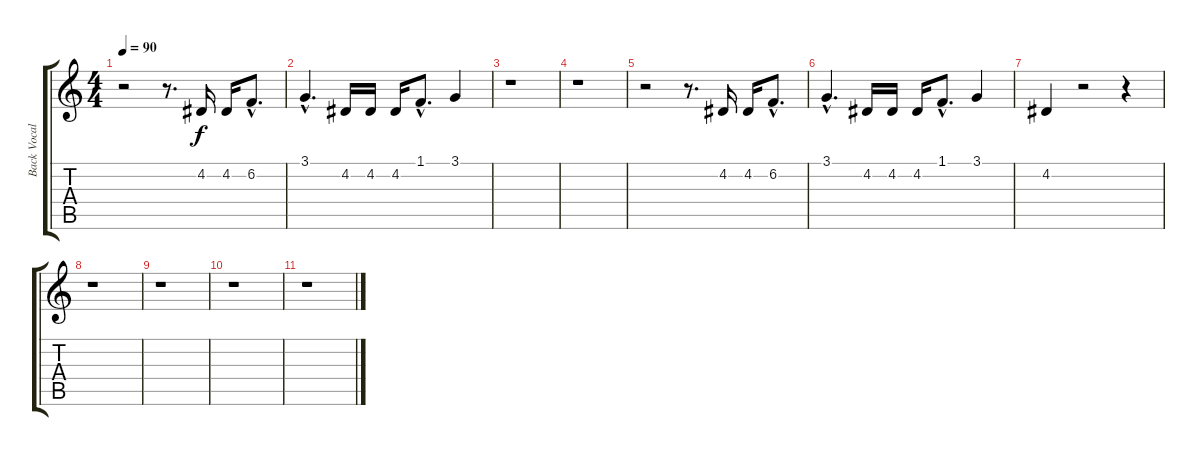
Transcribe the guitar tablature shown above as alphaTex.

\track ("Back Vocals" "Back Vocal") {instrument altosax}
\staff {score tabs}
\tuning (E4 B3 G3 D3 A2 E2) {hide}
\ts (4 4)
\tempo 90
\clef g2
\ks c
r.2{dy f} r.8{d} 4.2.16 4.2.16 6.2{hac}.8{d} |
3.1{hac}.4{d} 4.2.16 4.2.16 4.2.16 1.1{hac}.8{d} 3.1.4 |
r.1 |
r.1 |
r.2 r.8{d} 4.2.16 4.2.16 6.2{hac}.8{d} |
3.1{hac}.4{d} 4.2.16 4.2.16 4.2.16 1.1{hac}.8{d} 3.1.4 |
4.2.4 r.2 r.4 |
r.1 |
r.1 |
r.1 |
r.1
